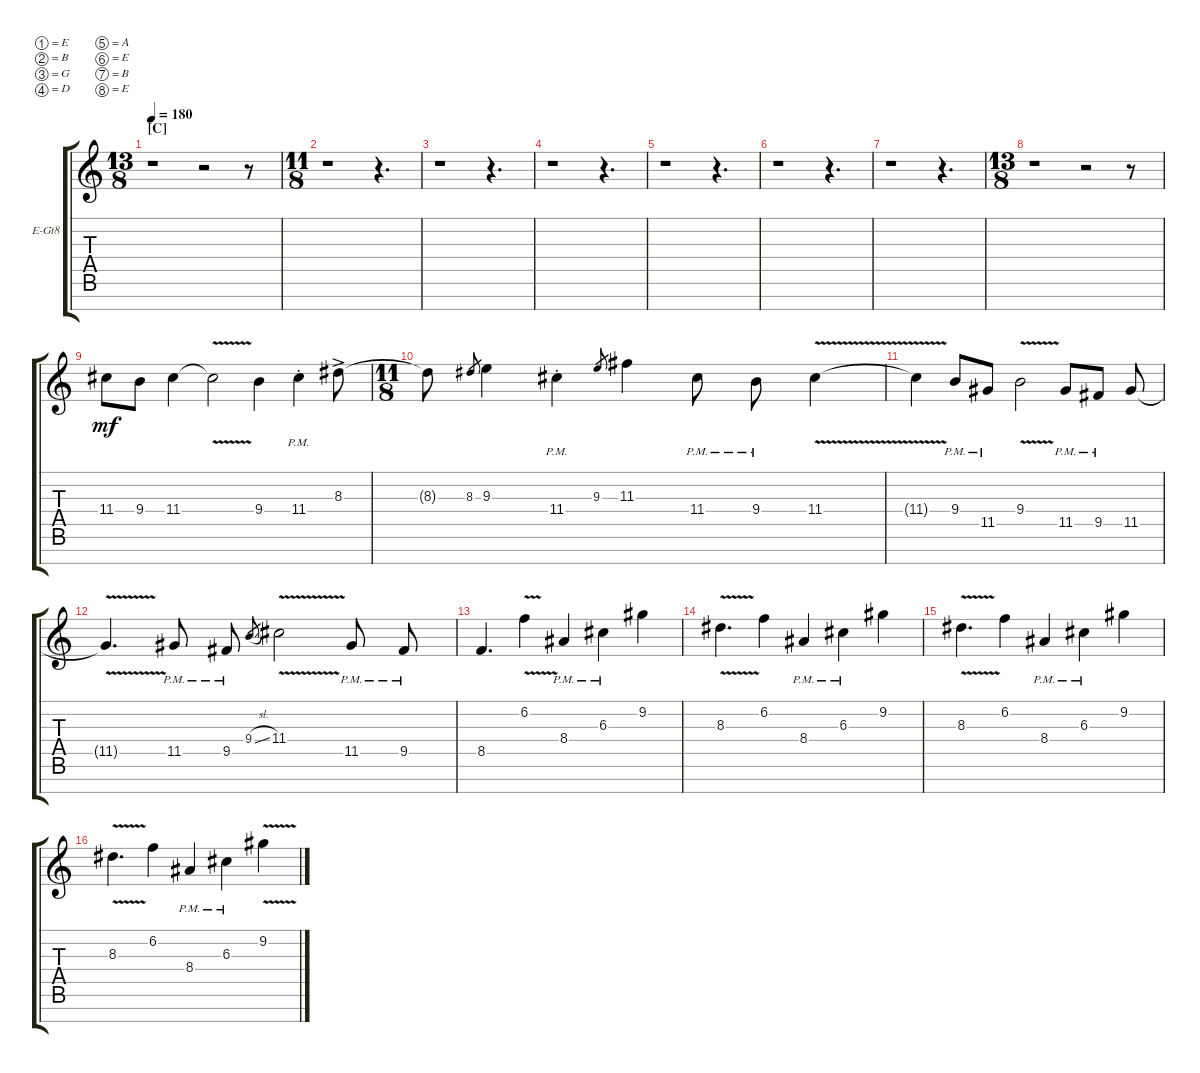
\defaultSystemsLayout 4
\bracketExtendMode groupsimilarinstruments
\firstSystemTrackNameOrientation horizontal
\otherSystemsTrackNameOrientation horizontal
\track ("Guitar 4" "E-Gt8") {instrument distortionguitar}
\staff {score tabs}
\tuning (E4 B3 G3 D3 A2 E2 B1 E1)
\ts (13 8)
\section ("C" "")
\tempo 180
\clef g2
\ks c
r.1{dy f} r.2 r.8 |
\ts (11 8)
r.1 r.4{d} |
r.1 r.4{d} |
r.1 r.4{d} |
r.1 r.4{d} |
r.1 r.4{d} |
r.1 r.4{d} |
\ts (13 8)
r.1 r.2 r.8 |
11.4.8{dy mf} 9.4.8 11.4.4 11.4{v t}.2 9.4.4 11.4{pm st}.4 8.3{ac}.8 |
\ts (11 8)
8.3{t}.8 8.3.8{gr} 9.3.4 11.4{pm st}.4 9.3.8{gr} 11.3.4 11.4{pm}.8 9.4{pm}.8 11.4{v}.4 |
11.4{t}.4 9.4{pm}.8{beam merge} 11.5{pm}.8 9.4{v}.2 11.5{pm}.8{beam merge} 9.5{pm}.8{beam split} 11.5.8 |
11.5{v t}.4{d} 11.5{pm}.8 9.5{pm}.8{beam split} 9.4{sl}.8{gr} 11.4{v}.2 11.5{pm}.8 9.5{pm}.8 |
8.5.4{d} 6.2{v}.4 8.4{pm}.4 6.3{pm}.4 9.2.4 |
8.3{v}.4{d} 6.2.4 8.4{pm}.4 6.3{pm}.4 9.2.4 |
8.3{v}.4{d} 6.2.4 8.4{pm}.4 6.3{pm}.4 9.2.4 |
8.3{v}.4{d} 6.2.4 8.4{pm}.4 6.3{pm}.4 9.2{v}.4
